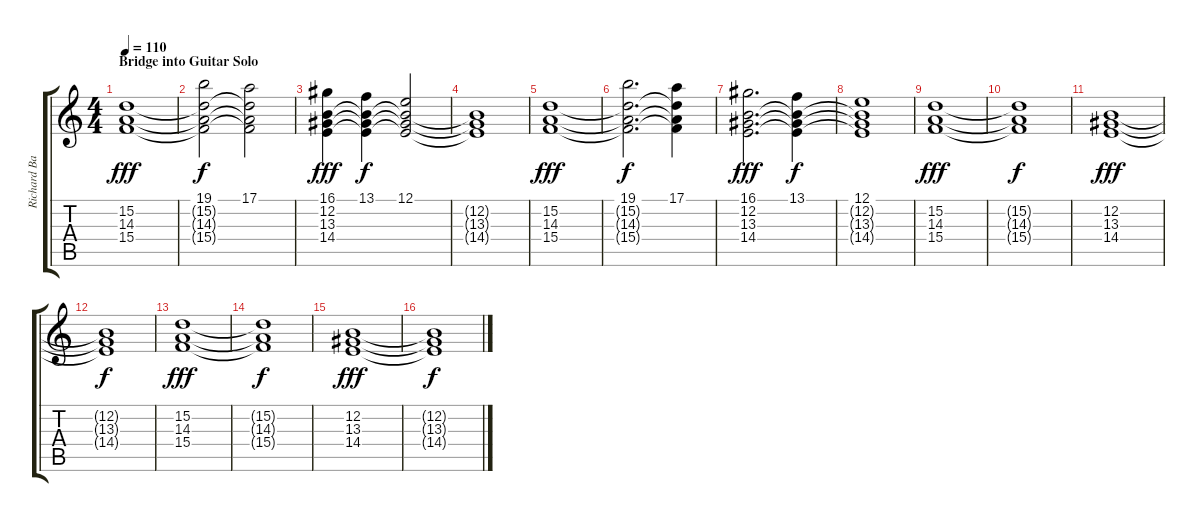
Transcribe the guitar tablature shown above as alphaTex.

\track ("Richard Barbieri - Keyboard 1" "Richard Ba") {instrument pad2warm}
\staff {score tabs}
\tuning (E4 B3 G3 D3 A2 E2) {hide}
\ts (4 4)
\section ("" "Bridge into Guitar Solo")
\tempo 110
\clef g2
\ks c
(15.2 14.3 15.4).1{dy fff} |
(19.1 15.2{t} 14.3{t} 15.4{t}).2{dy f} (17.1 15.2{t} 14.3{t} 15.4{t}).2 |
(16.1 12.2 13.3 14.4).4{dy fff} (13.1 12.2{t} 13.3{t} 14.4{t}).4{dy f} (12.1 12.2{t} 13.3{t} 14.4{t}).2 |
(12.2{t} 13.3{t} 14.4{t}).1 |
(15.2 14.3 15.4).1{dy fff} |
(19.1 15.2{t} 14.3{t} 15.4{t}).2{d dy f} (17.1 15.2{t} 14.3{t} 15.4{t}).4 |
(16.1 12.2 13.3 14.4).2{d dy fff} (13.1 12.2{t} 13.3{t} 14.4{t}).4{dy f} |
(12.1 12.2{t} 13.3{t} 14.4{t}).1 |
(15.2 14.3 15.4).1{dy fff} |
(15.2{t} 14.3{t} 15.4{t}).1{dy f} |
(12.2 13.3 14.4).1{dy fff} |
(12.2{t} 13.3{t} 14.4{t}).1{dy f} |
(15.2 14.3 15.4).1{dy fff} |
(15.2{t} 14.3{t} 15.4{t}).1{dy f} |
(12.2 13.3 14.4).1{dy fff} |
(12.2{t} 13.3{t} 14.4{t}).1{dy f}
